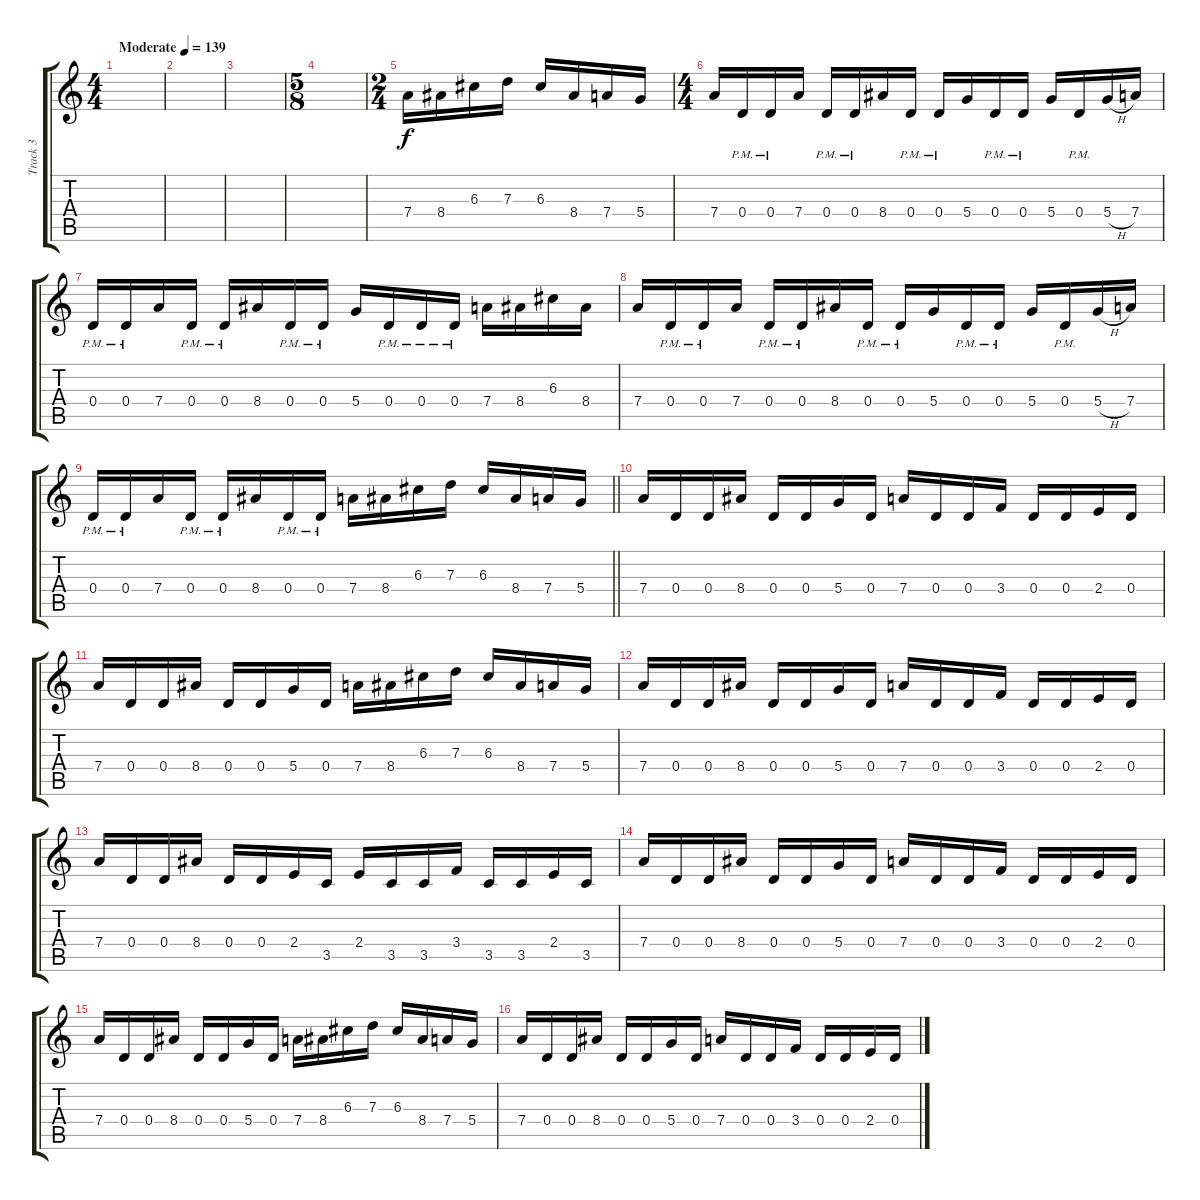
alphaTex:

\track ("Track 3" "Track 3") {instrument distortionguitar}
\staff {score tabs}
\tuning (E4 B3 G3 D3 A2 E2) {hide}
\ts (4 4)
\tempo (139 "Moderate")
\clef g2
\ks c
|
|
|
\ts (5 8)
|
\ts (2 4)
7.4.16 8.4.16 6.3.16 7.3.16 6.3.16 8.4.16 7.4.16 5.4.16 |
\ts (4 4)
7.4.16 0.4{pm}.16 0.4{pm}.16 7.4.16 0.4{pm}.16 0.4{pm}.16 8.4.16 0.4{pm}.16 0.4{pm}.16 5.4.16 0.4{pm}.16 0.4{pm}.16 5.4.16 0.4{pm}.16 5.4{h}.16 7.4.16 |
0.4{pm}.16 0.4{pm}.16 7.4.16 0.4{pm}.16 0.4{pm}.16 8.4.16 0.4{pm}.16 0.4{pm}.16 5.4.16 0.4{pm}.16 0.4{pm}.16 0.4{pm}.16 7.4.16 8.4.16 6.3.16 8.4.16 |
7.4.16 0.4{pm}.16 0.4{pm}.16 7.4.16 0.4{pm}.16 0.4{pm}.16 8.4.16 0.4{pm}.16 0.4{pm}.16 5.4.16 0.4{pm}.16 0.4{pm}.16 5.4.16 0.4{pm}.16 5.4{h}.16 7.4.16 |
\barLineRight lightlight
0.4{pm}.16 0.4{pm}.16 7.4.16 0.4{pm}.16 0.4{pm}.16 8.4.16 0.4{pm}.16 0.4{pm}.16 7.4.16 8.4.16 6.3.16 7.3.16 6.3.16 8.4.16 7.4.16 5.4.16 |
7.4.16 0.4.16 0.4.16 8.4.16 0.4.16 0.4.16 5.4.16 0.4.16 7.4.16 0.4.16 0.4.16 3.4.16 0.4.16 0.4.16 2.4.16 0.4.16 |
7.4.16 0.4.16 0.4.16 8.4.16 0.4.16 0.4.16 5.4.16 0.4.16 7.4.16 8.4.16 6.3.16 7.3.16 6.3.16 8.4.16 7.4.16 5.4.16 |
7.4.16 0.4.16 0.4.16 8.4.16 0.4.16 0.4.16 5.4.16 0.4.16 7.4.16 0.4.16 0.4.16 3.4.16 0.4.16 0.4.16 2.4.16 0.4.16 |
7.4.16 0.4.16 0.4.16 8.4.16 0.4.16 0.4.16 2.4.16 3.5.16 2.4.16 3.5.16 3.5.16 3.4.16 3.5.16 3.5.16 2.4.16 3.5.16 |
7.4.16 0.4.16 0.4.16 8.4.16 0.4.16 0.4.16 5.4.16 0.4.16 7.4.16 0.4.16 0.4.16 3.4.16 0.4.16 0.4.16 2.4.16 0.4.16 |
7.4.16 0.4.16 0.4.16 8.4.16 0.4.16 0.4.16 5.4.16 0.4.16 7.4.16 8.4.16 6.3.16 7.3.16 6.3.16 8.4.16 7.4.16 5.4.16 |
7.4.16 0.4.16 0.4.16 8.4.16 0.4.16 0.4.16 5.4.16 0.4.16 7.4.16 0.4.16 0.4.16 3.4.16 0.4.16 0.4.16 2.4.16 0.4.16
